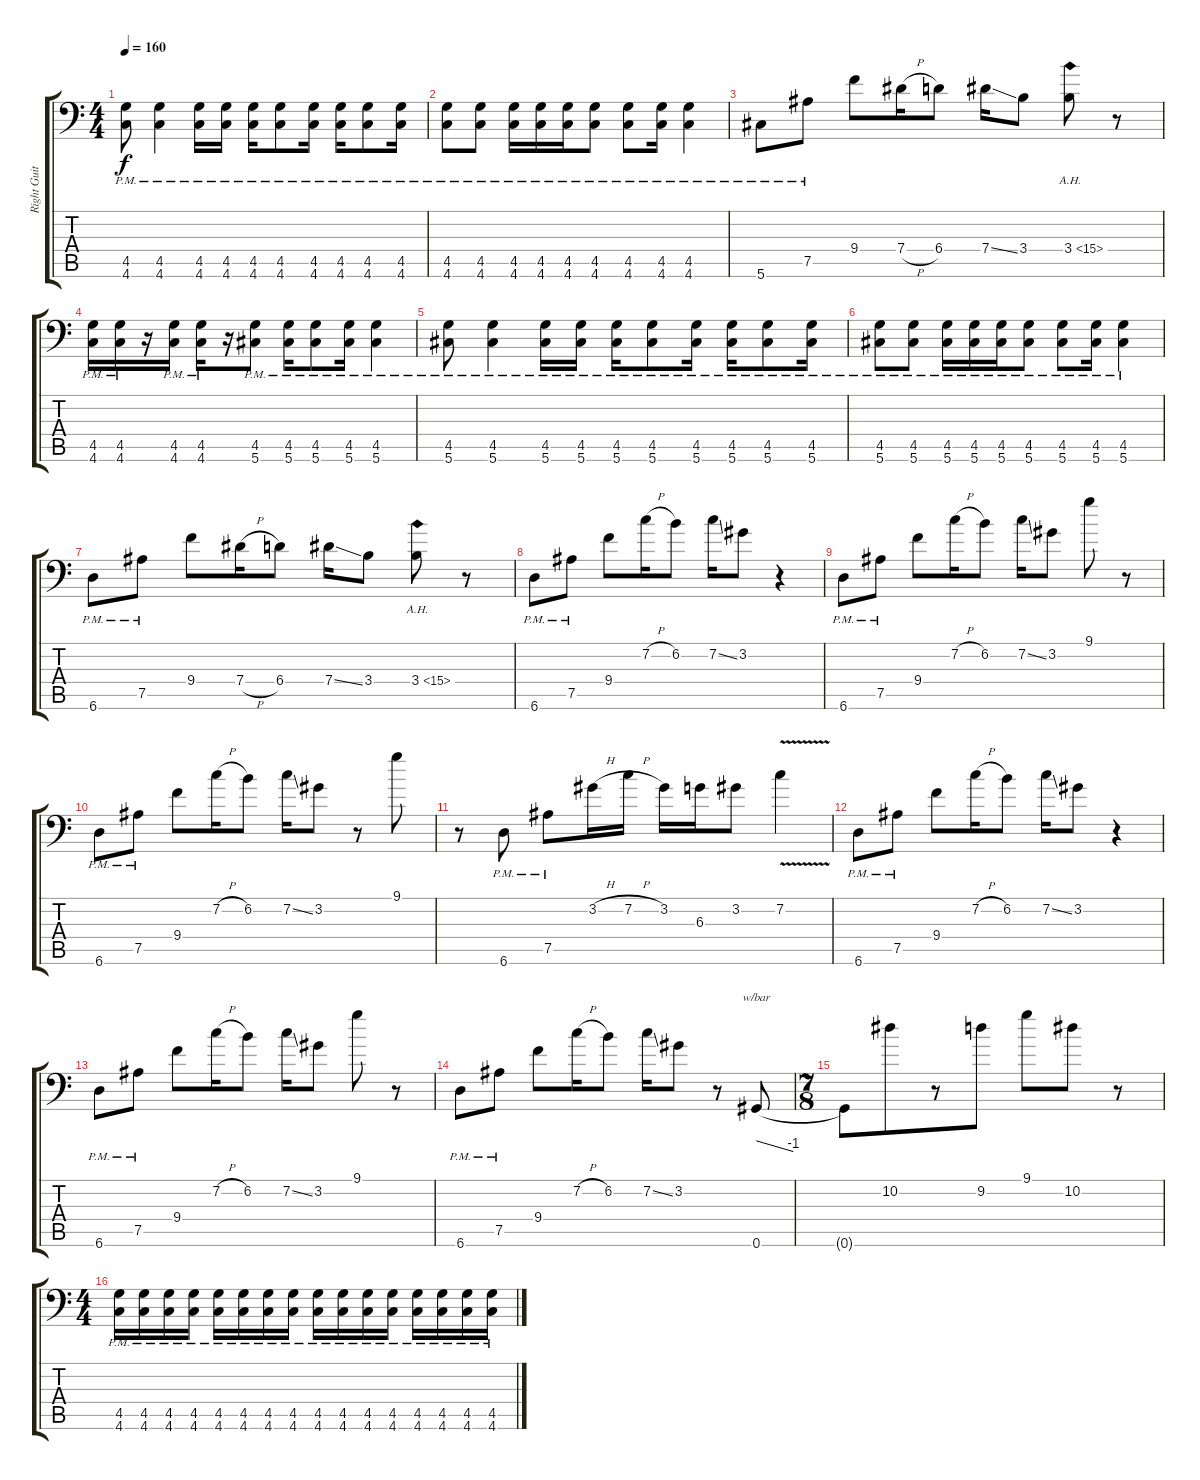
\track ("Right Guitar" "Right Guit") {instrument distortionguitar}
\staff {score tabs}
\tuning (Bb3 F3 Db3 Ab2 Eb2 Ab1) {hide}
\ts (4 4)
\tempo 160
\clef f4
\ks c
(4.5{pm} 4.6{pm}).8{dy f} (4.5{pm} 4.6{pm}).4 (4.5{pm} 4.6{pm}).16 (4.5{pm} 4.6{pm}).16 (4.5{pm} 4.6{pm}).16 (4.5{pm} 4.6{pm}).8 (4.5{pm} 4.6{pm}).16 (4.5{pm} 4.6{pm}).16 (4.5{pm} 4.6{pm}).8 (4.5{pm} 4.6{pm}).16 |
(4.5{pm} 4.6{pm}).8 (4.5{pm} 4.6{pm}).8 (4.5{pm} 4.6{pm}).16 (4.5{pm} 4.6{pm}).16 (4.5{pm} 4.6{pm}).16 (4.5{pm} 4.6{pm}).8 (4.5{pm} 4.6{pm}).8 (4.5{pm} 4.6{pm}).16 (4.5{pm} 4.6{pm}).4 |
5.6{pm}.8 7.5{pm}.8 9.4.8 7.4{h}.16 6.4.8 7.4{ss}.16 3.4.8 3.4{ah 12}.8 r.8 |
(4.5{pm} 4.6{pm}).16 (4.5{pm} 4.6{pm}).16 r.16 (4.5{pm} 4.6{pm}).16 (4.5{pm} 4.6{pm}).16 r.16 (4.5{pm} 5.6{pm}).8 (4.5{pm} 5.6{pm}).16 (4.5{pm} 5.6{pm}).8 (4.5{pm} 5.6{pm}).16 (4.5{pm} 5.6{pm}).4 |
(4.5{pm} 5.6{pm}).8 (4.5{pm} 5.6{pm}).4 (4.5{pm} 5.6{pm}).16 (4.5{pm} 5.6{pm}).16 (4.5{pm} 5.6{pm}).16 (4.5{pm} 5.6{pm}).8 (4.5{pm} 5.6{pm}).16 (4.5{pm} 5.6{pm}).16 (4.5{pm} 5.6{pm}).8 (4.5{pm} 5.6{pm}).16 |
(4.5{pm} 5.6{pm}).8 (4.5{pm} 5.6{pm}).8 (4.5{pm} 5.6{pm}).16 (4.5{pm} 5.6{pm}).16 (4.5{pm} 5.6{pm}).16 (4.5{pm} 5.6{pm}).8 (4.5{pm} 5.6{pm}).8 (4.5{pm} 5.6{pm}).16 (4.5{pm} 5.6{pm}).4 |
6.6{pm}.8 7.5{pm}.8 9.4.8 7.4{h}.16 6.4.8 7.4{ss}.16 3.4.8 3.4{ah 12}.8 r.8 |
6.6{pm}.8 7.5{pm}.8 9.4.8 7.2{h}.16 6.2.8 7.2{ss}.16 3.2.8 r.4 |
6.6{pm}.8 7.5{pm}.8 9.4.8 7.2{h}.16 6.2.8 7.2{ss}.16 3.2.8 9.1.8 r.8 |
6.6{pm}.8 7.5{pm}.8 9.4.8 7.2{h}.16 6.2.8 7.2{ss}.16 3.2.8 r.8 9.1.8 |
r.8 6.6{pm}.8 7.5{pm}.8 3.2{h}.16 7.2{h}.16 3.2.16 6.3.16 3.2.8 7.2{v}.4 |
6.6{pm}.8 7.5{pm}.8 9.4.8 7.2{h}.16 6.2.8 7.2{ss}.16 3.2.8 r.4 |
6.6{pm}.8 7.5{pm}.8 9.4.8 7.2{h}.16 6.2.8 7.2{ss}.16 3.2.8 9.1.8 r.8 |
6.6{pm}.8 7.5{pm}.8 9.4.8 7.2{h}.16 6.2.8 7.2{ss}.16 3.2.8 r.8 0.6.8{tbe (dive default 0 0 60 -4)} |
\ts (7 8)
0.6{t}.8 10.2.8 r.8 9.2.8 9.1.8 10.2.8 r.8 |
\ts (4 4)
(4.5{pm} 4.6{pm}).16 (4.5{pm} 4.6{pm}).16 (4.5{pm} 4.6{pm}).16 (4.5{pm} 4.6{pm}).16 (4.5{pm} 4.6{pm}).16 (4.5{pm} 4.6{pm}).16 (4.5{pm} 4.6{pm}).16 (4.5{pm} 4.6{pm}).16 (4.5{pm} 4.6{pm}).16 (4.5{pm} 4.6{pm}).16 (4.5{pm} 4.6{pm}).16 (4.5{pm} 4.6{pm}).16 (4.5{pm} 4.6{pm}).16 (4.5{pm} 4.6{pm}).16 (4.5{pm} 4.6{pm}).16 (4.5{pm} 4.6{pm}).16
